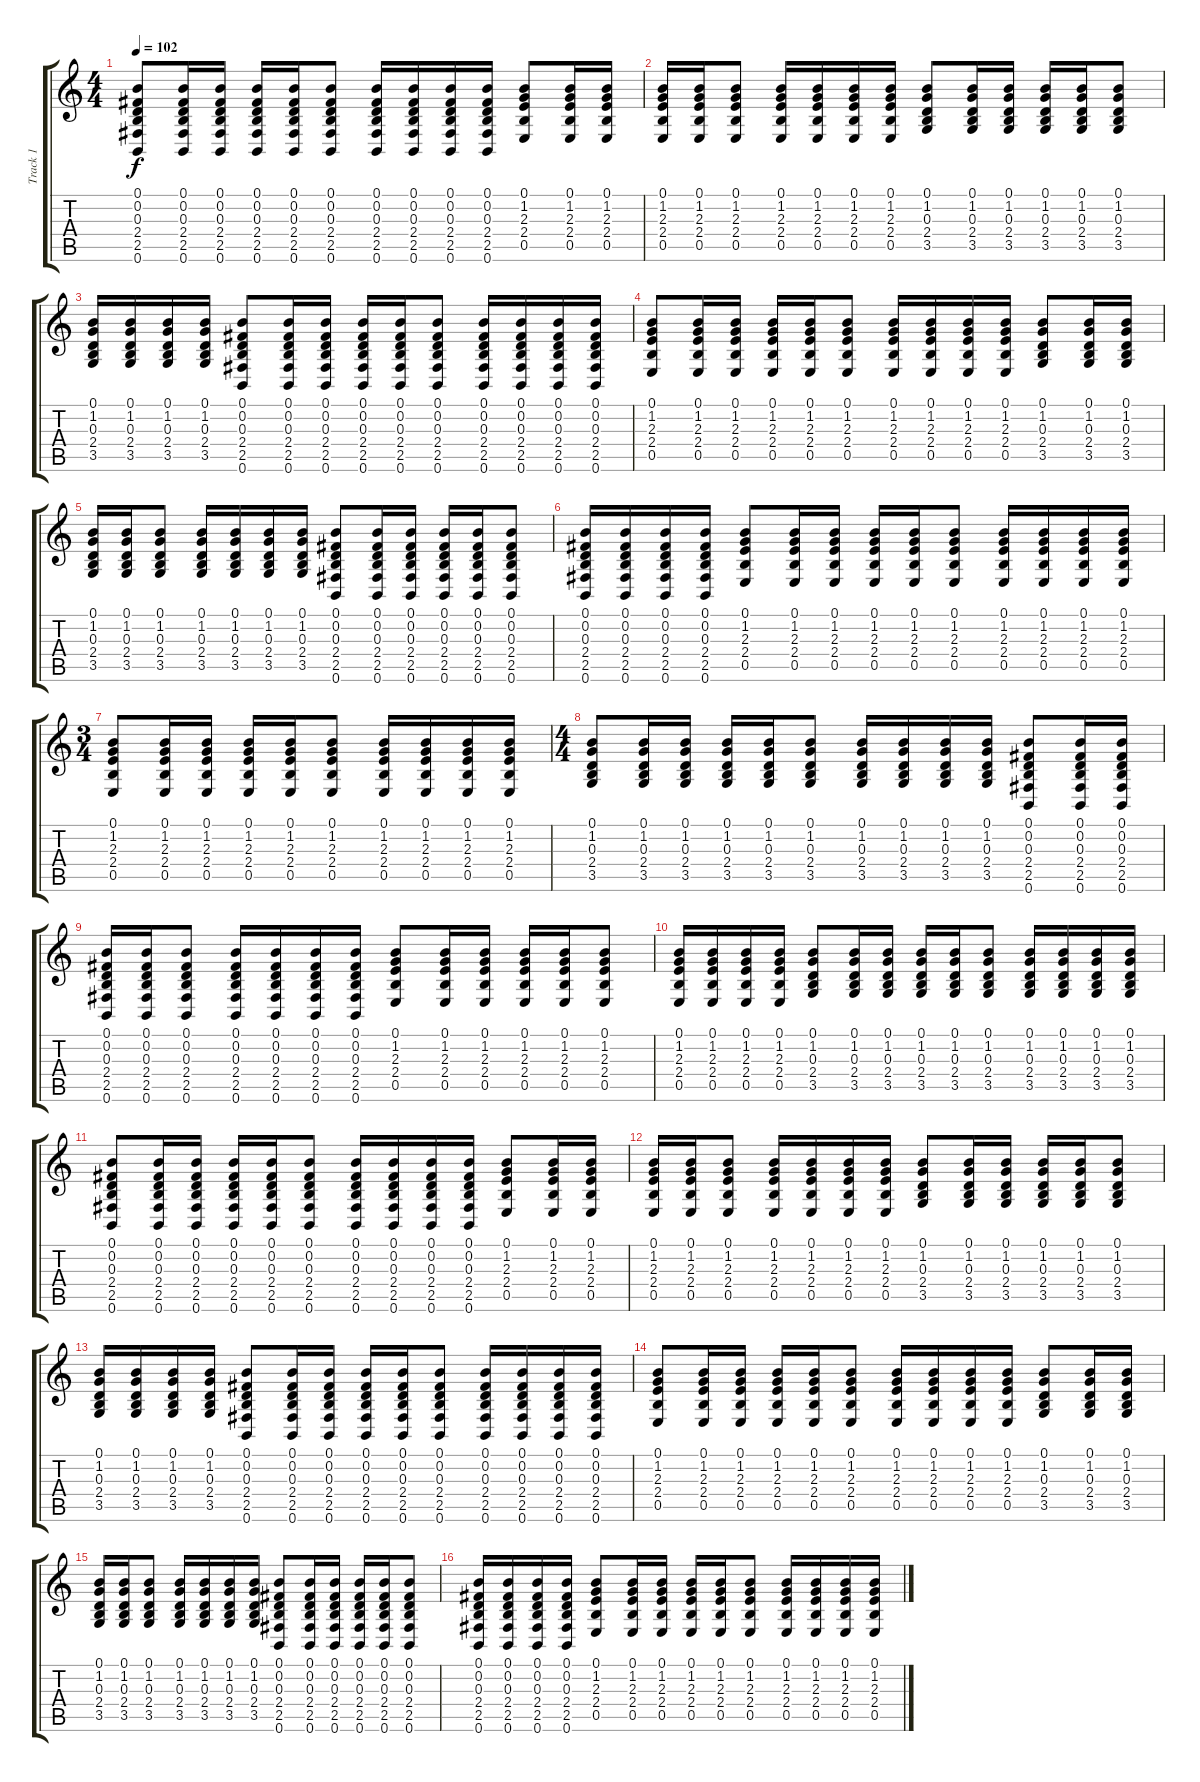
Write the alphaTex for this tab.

\track ("Track 1" "Track 1") {instrument acousticguitarnylon}
\staff {score tabs}
\tuning (B3 Gb3 D3 A2 E2 B1) {hide}
\ts (4 4)
\tempo 102
\clef g2
\ks c
(0.1 0.2 0.3 2.4 2.5 0.6).8{dy f} (0.1 0.2 0.3 2.4 2.5 0.6).16 (0.1 0.2 0.3 2.4 2.5 0.6).16 (0.1 0.2 0.3 2.4 2.5 0.6).16 (0.1 0.2 0.3 2.4 2.5 0.6).16 (0.1 0.2 0.3 2.4 2.5 0.6).8 (0.1 0.2 0.3 2.4 2.5 0.6).16 (0.1 0.2 0.3 2.4 2.5 0.6).16 (0.1 0.2 0.3 2.4 2.5 0.6).16 (0.1 0.2 0.3 2.4 2.5 0.6).16 (0.1 1.2 2.3 2.4 0.5).8 (0.1 1.2 2.3 2.4 0.5).16 (0.1 1.2 2.3 2.4 0.5).16 |
(0.1 1.2 2.3 2.4 0.5).16 (0.1 1.2 2.3 2.4 0.5).16 (0.1 1.2 2.3 2.4 0.5).8 (0.1 1.2 2.3 2.4 0.5).16 (0.1 1.2 2.3 2.4 0.5).16 (0.1 1.2 2.3 2.4 0.5).16 (0.1 1.2 2.3 2.4 0.5).16 (0.1 1.2 0.3 2.4 3.5).8 (0.1 1.2 0.3 2.4 3.5).16 (0.1 1.2 0.3 2.4 3.5).16 (0.1 1.2 0.3 2.4 3.5).16 (0.1 1.2 0.3 2.4 3.5).16 (0.1 1.2 0.3 2.4 3.5).8 |
(0.1 1.2 0.3 2.4 3.5).16 (0.1 1.2 0.3 2.4 3.5).16 (0.1 1.2 0.3 2.4 3.5).16 (0.1 1.2 0.3 2.4 3.5).16 (0.1 0.2 0.3 2.4 2.5 0.6).8 (0.1 0.2 0.3 2.4 2.5 0.6).16 (0.1 0.2 0.3 2.4 2.5 0.6).16 (0.1 0.2 0.3 2.4 2.5 0.6).16 (0.1 0.2 0.3 2.4 2.5 0.6).16 (0.1 0.2 0.3 2.4 2.5 0.6).8 (0.1 0.2 0.3 2.4 2.5 0.6).16 (0.1 0.2 0.3 2.4 2.5 0.6).16 (0.1 0.2 0.3 2.4 2.5 0.6).16 (0.1 0.2 0.3 2.4 2.5 0.6).16 |
(0.1 1.2 2.3 2.4 0.5).8 (0.1 1.2 2.3 2.4 0.5).16 (0.1 1.2 2.3 2.4 0.5).16 (0.1 1.2 2.3 2.4 0.5).16 (0.1 1.2 2.3 2.4 0.5).16 (0.1 1.2 2.3 2.4 0.5).8 (0.1 1.2 2.3 2.4 0.5).16 (0.1 1.2 2.3 2.4 0.5).16 (0.1 1.2 2.3 2.4 0.5).16 (0.1 1.2 2.3 2.4 0.5).16 (0.1 1.2 0.3 2.4 3.5).8 (0.1 1.2 0.3 2.4 3.5).16 (0.1 1.2 0.3 2.4 3.5).16 |
(0.1 1.2 0.3 2.4 3.5).16 (0.1 1.2 0.3 2.4 3.5).16 (0.1 1.2 0.3 2.4 3.5).8 (0.1 1.2 0.3 2.4 3.5).16 (0.1 1.2 0.3 2.4 3.5).16 (0.1 1.2 0.3 2.4 3.5).16 (0.1 1.2 0.3 2.4 3.5).16 (0.1 0.2 0.3 2.4 2.5 0.6).8 (0.1 0.2 0.3 2.4 2.5 0.6).16 (0.1 0.2 0.3 2.4 2.5 0.6).16 (0.1 0.2 0.3 2.4 2.5 0.6).16 (0.1 0.2 0.3 2.4 2.5 0.6).16 (0.1 0.2 0.3 2.4 2.5 0.6).8 |
(0.1 0.2 0.3 2.4 2.5 0.6).16 (0.1 0.2 0.3 2.4 2.5 0.6).16 (0.1 0.2 0.3 2.4 2.5 0.6).16 (0.1 0.2 0.3 2.4 2.5 0.6).16 (0.1 1.2 2.3 2.4 0.5).8 (0.1 1.2 2.3 2.4 0.5).16 (0.1 1.2 2.3 2.4 0.5).16 (0.1 1.2 2.3 2.4 0.5).16 (0.1 1.2 2.3 2.4 0.5).16 (0.1 1.2 2.3 2.4 0.5).8 (0.1 1.2 2.3 2.4 0.5).16 (0.1 1.2 2.3 2.4 0.5).16 (0.1 1.2 2.3 2.4 0.5).16 (0.1 1.2 2.3 2.4 0.5).16 |
\ts (3 4)
(0.1 1.2 2.3 2.4 0.5).8 (0.1 1.2 2.3 2.4 0.5).16 (0.1 1.2 2.3 2.4 0.5).16 (0.1 1.2 2.3 2.4 0.5).16 (0.1 1.2 2.3 2.4 0.5).16 (0.1 1.2 2.3 2.4 0.5).8 (0.1 1.2 2.3 2.4 0.5).16 (0.1 1.2 2.3 2.4 0.5).16 (0.1 1.2 2.3 2.4 0.5).16 (0.1 1.2 2.3 2.4 0.5).16 |
\ts (4 4)
(0.1 1.2 0.3 2.4 3.5).8 (0.1 1.2 0.3 2.4 3.5).16 (0.1 1.2 0.3 2.4 3.5).16 (0.1 1.2 0.3 2.4 3.5).16 (0.1 1.2 0.3 2.4 3.5).16 (0.1 1.2 0.3 2.4 3.5).8 (0.1 1.2 0.3 2.4 3.5).16 (0.1 1.2 0.3 2.4 3.5).16 (0.1 1.2 0.3 2.4 3.5).16 (0.1 1.2 0.3 2.4 3.5).16 (0.1 0.2 0.3 2.4 2.5 0.6).8 (0.1 0.2 0.3 2.4 2.5 0.6).16 (0.1 0.2 0.3 2.4 2.5 0.6).16 |
(0.1 0.2 0.3 2.4 2.5 0.6).16 (0.1 0.2 0.3 2.4 2.5 0.6).16 (0.1 0.2 0.3 2.4 2.5 0.6).8 (0.1 0.2 0.3 2.4 2.5 0.6).16 (0.1 0.2 0.3 2.4 2.5 0.6).16 (0.1 0.2 0.3 2.4 2.5 0.6).16 (0.1 0.2 0.3 2.4 2.5 0.6).16 (0.1 1.2 2.3 2.4 0.5).8 (0.1 1.2 2.3 2.4 0.5).16 (0.1 1.2 2.3 2.4 0.5).16 (0.1 1.2 2.3 2.4 0.5).16 (0.1 1.2 2.3 2.4 0.5).16 (0.1 1.2 2.3 2.4 0.5).8 |
(0.1 1.2 2.3 2.4 0.5).16 (0.1 1.2 2.3 2.4 0.5).16 (0.1 1.2 2.3 2.4 0.5).16 (0.1 1.2 2.3 2.4 0.5).16 (0.1 1.2 0.3 2.4 3.5).8 (0.1 1.2 0.3 2.4 3.5).16 (0.1 1.2 0.3 2.4 3.5).16 (0.1 1.2 0.3 2.4 3.5).16 (0.1 1.2 0.3 2.4 3.5).16 (0.1 1.2 0.3 2.4 3.5).8 (0.1 1.2 0.3 2.4 3.5).16 (0.1 1.2 0.3 2.4 3.5).16 (0.1 1.2 0.3 2.4 3.5).16 (0.1 1.2 0.3 2.4 3.5).16 |
(0.1 0.2 0.3 2.4 2.5 0.6).8 (0.1 0.2 0.3 2.4 2.5 0.6).16 (0.1 0.2 0.3 2.4 2.5 0.6).16 (0.1 0.2 0.3 2.4 2.5 0.6).16 (0.1 0.2 0.3 2.4 2.5 0.6).16 (0.1 0.2 0.3 2.4 2.5 0.6).8 (0.1 0.2 0.3 2.4 2.5 0.6).16 (0.1 0.2 0.3 2.4 2.5 0.6).16 (0.1 0.2 0.3 2.4 2.5 0.6).16 (0.1 0.2 0.3 2.4 2.5 0.6).16 (0.1 1.2 2.3 2.4 0.5).8 (0.1 1.2 2.3 2.4 0.5).16 (0.1 1.2 2.3 2.4 0.5).16 |
(0.1 1.2 2.3 2.4 0.5).16 (0.1 1.2 2.3 2.4 0.5).16 (0.1 1.2 2.3 2.4 0.5).8 (0.1 1.2 2.3 2.4 0.5).16 (0.1 1.2 2.3 2.4 0.5).16 (0.1 1.2 2.3 2.4 0.5).16 (0.1 1.2 2.3 2.4 0.5).16 (0.1 1.2 0.3 2.4 3.5).8 (0.1 1.2 0.3 2.4 3.5).16 (0.1 1.2 0.3 2.4 3.5).16 (0.1 1.2 0.3 2.4 3.5).16 (0.1 1.2 0.3 2.4 3.5).16 (0.1 1.2 0.3 2.4 3.5).8 |
(0.1 1.2 0.3 2.4 3.5).16 (0.1 1.2 0.3 2.4 3.5).16 (0.1 1.2 0.3 2.4 3.5).16 (0.1 1.2 0.3 2.4 3.5).16 (0.1 0.2 0.3 2.4 2.5 0.6).8 (0.1 0.2 0.3 2.4 2.5 0.6).16 (0.1 0.2 0.3 2.4 2.5 0.6).16 (0.1 0.2 0.3 2.4 2.5 0.6).16 (0.1 0.2 0.3 2.4 2.5 0.6).16 (0.1 0.2 0.3 2.4 2.5 0.6).8 (0.1 0.2 0.3 2.4 2.5 0.6).16 (0.1 0.2 0.3 2.4 2.5 0.6).16 (0.1 0.2 0.3 2.4 2.5 0.6).16 (0.1 0.2 0.3 2.4 2.5 0.6).16 |
(0.1 1.2 2.3 2.4 0.5).8 (0.1 1.2 2.3 2.4 0.5).16 (0.1 1.2 2.3 2.4 0.5).16 (0.1 1.2 2.3 2.4 0.5).16 (0.1 1.2 2.3 2.4 0.5).16 (0.1 1.2 2.3 2.4 0.5).8 (0.1 1.2 2.3 2.4 0.5).16 (0.1 1.2 2.3 2.4 0.5).16 (0.1 1.2 2.3 2.4 0.5).16 (0.1 1.2 2.3 2.4 0.5).16 (0.1 1.2 0.3 2.4 3.5).8 (0.1 1.2 0.3 2.4 3.5).16 (0.1 1.2 0.3 2.4 3.5).16 |
(0.1 1.2 0.3 2.4 3.5).16 (0.1 1.2 0.3 2.4 3.5).16 (0.1 1.2 0.3 2.4 3.5).8 (0.1 1.2 0.3 2.4 3.5).16 (0.1 1.2 0.3 2.4 3.5).16 (0.1 1.2 0.3 2.4 3.5).16 (0.1 1.2 0.3 2.4 3.5).16 (0.1 0.2 0.3 2.4 2.5 0.6).8 (0.1 0.2 0.3 2.4 2.5 0.6).16 (0.1 0.2 0.3 2.4 2.5 0.6).16 (0.1 0.2 0.3 2.4 2.5 0.6).16 (0.1 0.2 0.3 2.4 2.5 0.6).16 (0.1 0.2 0.3 2.4 2.5 0.6).8 |
(0.1 0.2 0.3 2.4 2.5 0.6).16 (0.1 0.2 0.3 2.4 2.5 0.6).16 (0.1 0.2 0.3 2.4 2.5 0.6).16 (0.1 0.2 0.3 2.4 2.5 0.6).16 (0.1 1.2 2.3 2.4 0.5).8 (0.1 1.2 2.3 2.4 0.5).16 (0.1 1.2 2.3 2.4 0.5).16 (0.1 1.2 2.3 2.4 0.5).16 (0.1 1.2 2.3 2.4 0.5).16 (0.1 1.2 2.3 2.4 0.5).8 (0.1 1.2 2.3 2.4 0.5).16 (0.1 1.2 2.3 2.4 0.5).16 (0.1 1.2 2.3 2.4 0.5).16 (0.1 1.2 2.3 2.4 0.5).16
